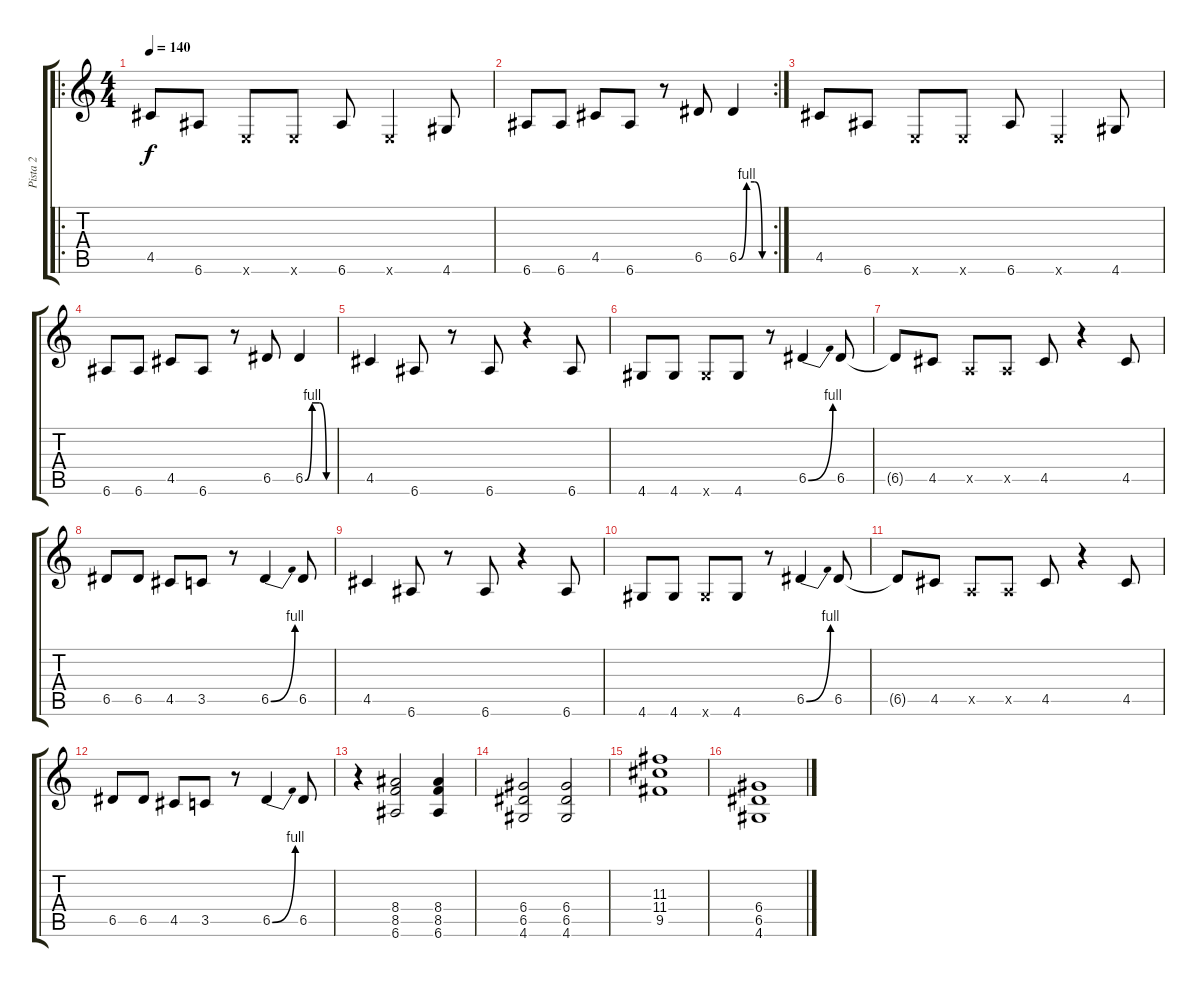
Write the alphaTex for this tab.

\track ("Pista 2" "Pista 2") {instrument distortionguitar}
\staff {score tabs}
\tuning (E4 B3 G3 D3 A2 E2) {hide}
\ro
\ts (4 4)
\tempo 140
\clef g2
\ks c
4.5.8{dy f} 6.6.8 0.6{x}.8 0.6{x}.8 6.6.8 0.6{x}.4 4.6.8 |
\rc 2
6.6.8 6.6.8 4.5.8 6.6.8 r.8 6.5.8 6.5{be (custom 0 0 15 4 30 4 45 0 60 0)}.4 |
4.5.8 6.6.8 0.6{x}.8 0.6{x}.8 6.6.8 0.6{x}.4 4.6.8 |
6.6.8 6.6.8 4.5.8 6.6.8 r.8 6.5.8 6.5{be (custom 0 0 15 4 30 4 45 0 60 0)}.4 |
4.5.4 6.6.8 r.8 6.6.8 r.4 6.6.8 |
4.6.8 4.6.8 4.6{x}.8 4.6.8 r.8 6.5{be (bend 0 0 60 4)}.4 6.5.8 |
6.5{t}.8 4.5.8 0.5{x}.8 0.5{x}.8 4.5.8 r.4 4.5.8 |
6.5.8 6.5.8 4.5.8 3.5.8 r.8 6.5{be (bend 0 0 60 4)}.4 6.5.8 |
4.5.4 6.6.8 r.8 6.6.8 r.4 6.6.8 |
4.6.8 4.6.8 4.6{x}.8 4.6.8 r.8 6.5{be (bend 0 0 60 4)}.4 6.5.8 |
6.5{t}.8 4.5.8 0.5{x}.8 0.5{x}.8 4.5.8 r.4 4.5.8 |
6.5.8 6.5.8 4.5.8 3.5.8 r.8 6.5{be (bend 0 0 60 4)}.4 6.5.8 |
r.4{volume 10} (8.4 8.5 6.6).2 (8.4 8.5 6.6).4 |
(6.4 6.5 4.6).2 (6.4 6.5 4.6).2 |
(11.3 11.4 9.5).1 |
(6.4 6.5 4.6).1
